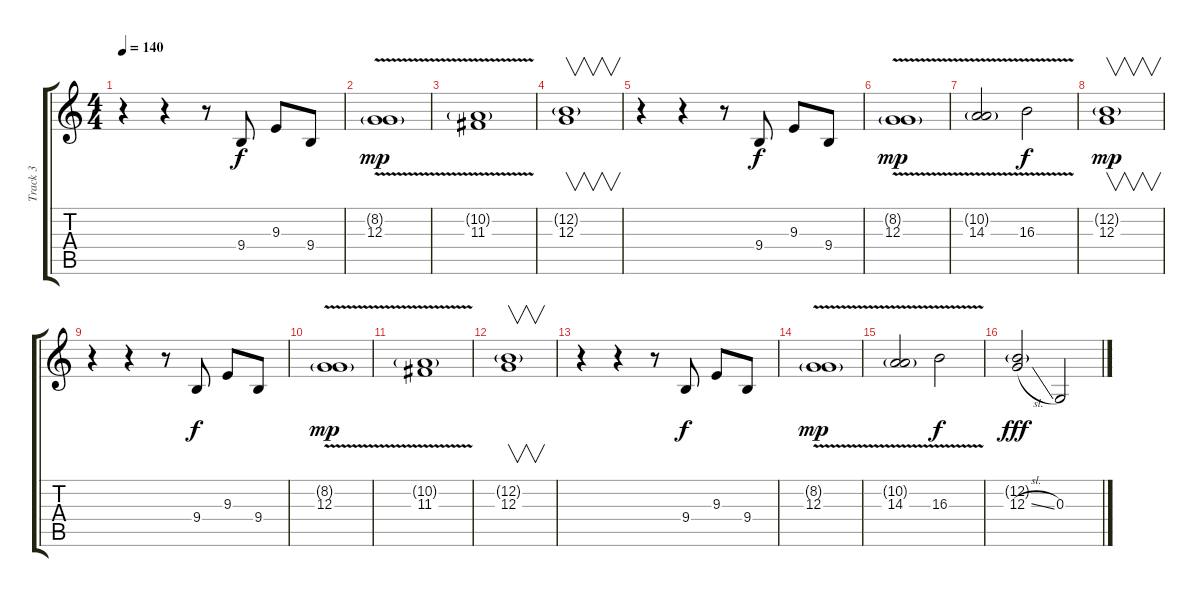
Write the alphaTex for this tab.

\track ("Track 3" "Track 3") {instrument lead3calliope}
\staff {score tabs}
\tuning (E4 B3 G3 D3 A2 E2) {hide}
\ts (4 4)
\tempo 140
\clef g2
\ks c
r.4{dy f} r.4 r.8 9.4.8 9.3.8 9.4.8 |
(8.2{g} 12.3{v}).1{dy mp} |
(10.2{g} 11.3{v}).1 |
(12.2{g} 12.3).1{v} |
r.4 r.4 r.8 9.4.8{dy f} 9.3.8 9.4.8 |
(8.2{g} 12.3{v}).1{dy mp} |
(10.2{g} 14.3{v}).2 16.3{v}.2{dy f} |
(12.2{g} 12.3).1{v dy mp} |
r.4 r.4 r.8 9.4.8{dy f} 9.3.8 9.4.8 |
(8.2{g} 12.3{v}).1{dy mp} |
(10.2{g} 11.3{v}).1 |
(12.2{g} 12.3).1{v} |
r.4 r.4 r.8 9.4.8{dy f} 9.3.8 9.4.8 |
(8.2{g} 12.3{v}).1{dy mp} |
(10.2{g} 14.3{v}).2 16.3{v}.2{dy f} |
(12.2{g} 12.3{sl}).2{dy fff} 0.3.2
